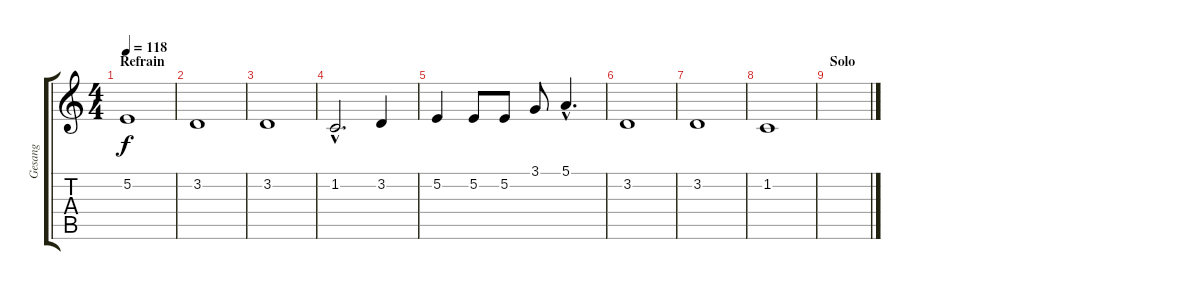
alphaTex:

\track ("Gesang" "Gesang") {instrument altosax}
\staff {score tabs}
\tuning (E4 B3 G3 D3 A2 E2) {hide}
\ts (4 4)
\section ("" "Refrain")
\tempo 118
\clef g2
\ks c
5.2.1{dy f} |
3.2.1 |
3.2.1 |
1.2{hac}.2{d} 3.2.4 |
5.2.4 5.2.8 5.2.8 3.1.8 5.1{hac}.4{d} |
3.2.1 |
3.2.1 |
1.2.1 |
\section ("" "Solo")
